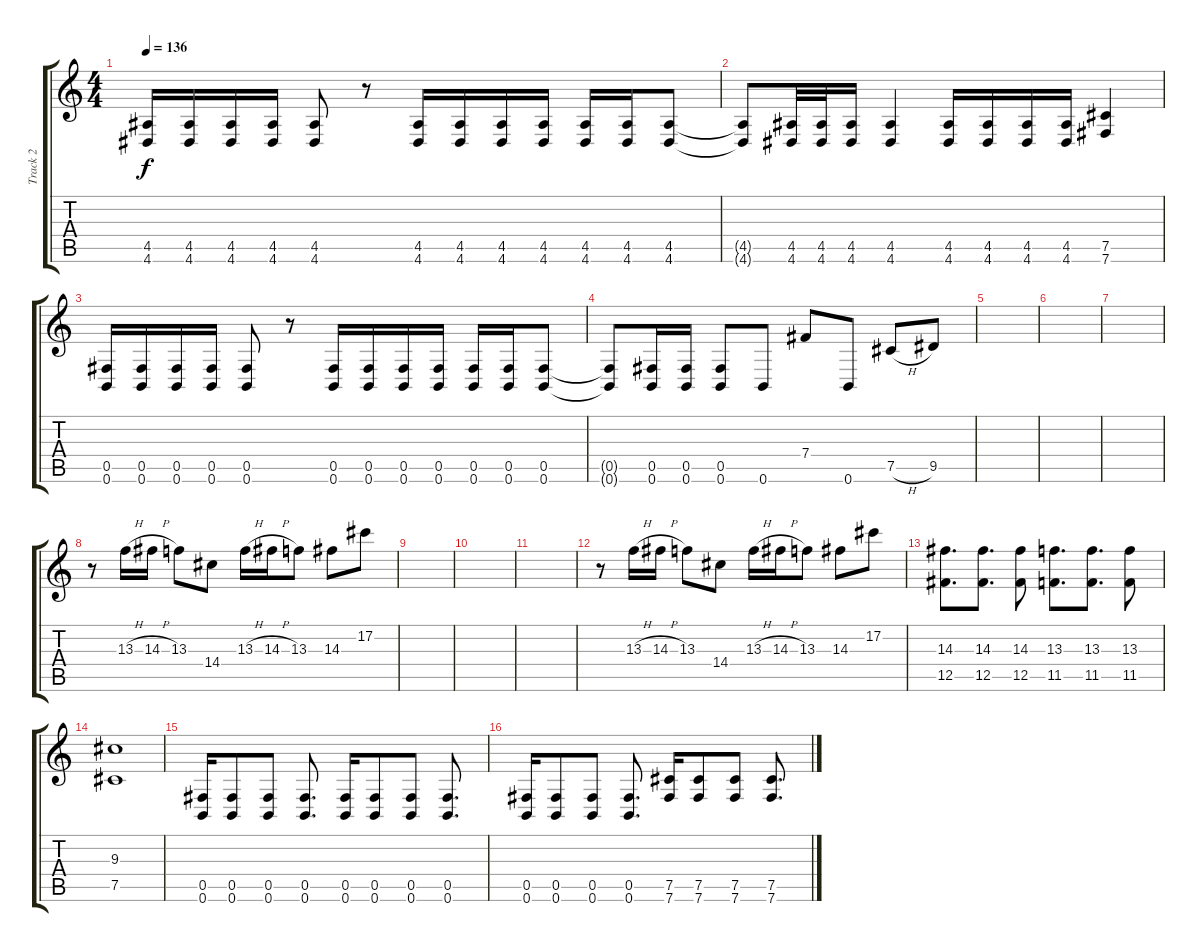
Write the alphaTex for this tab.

\track ("Track 2" "Track 2") {instrument distortionguitar}
\staff {score tabs}
\tuning (Db4 Ab3 E3 B2 Gb2 B1) {hide}
\ts (4 4)
\tempo 136
\clef g2
\ks c
(4.5 4.6).16{dy f} (4.5 4.6).16 (4.5 4.6).16 (4.5 4.6).16 (4.5 4.6).8 r.8 (4.5 4.6).16 (4.5 4.6).16 (4.5 4.6).16 (4.5 4.6).16 (4.5 4.6).16 (4.5 4.6).16 (4.5 4.6).8 |
(4.5{t} 4.6{t}).8 (4.5 4.6).32 (4.5 4.6).32 (4.5 4.6).16 (4.5 4.6).4 (4.5 4.6).16 (4.5 4.6).16 (4.5 4.6).16 (4.5 4.6).16 (7.5 7.6).4 |
(0.5 0.6).16 (0.5 0.6).16 (0.5 0.6).16 (0.5 0.6).16 (0.5 0.6).8 r.8 (0.5 0.6).16 (0.5 0.6).16 (0.5 0.6).16 (0.5 0.6).16 (0.5 0.6).16 (0.5 0.6).16 (0.5 0.6).8 |
(0.5{t} 0.6{t}).8 (0.5 0.6).16 (0.5 0.6).16 (0.5 0.6).8 0.6.8 7.4.8 0.6.8 7.5{h}.8 9.5.8 |
|
|
|
r.8 13.3{h}.16 14.3{h}.16 13.3.8 14.4.8 13.3{h}.16 14.3{h}.16 13.3.8 14.3.8 17.2.8 |
|
|
|
r.8 13.3{h}.16 14.3{h}.16 13.3.8 14.4.8 13.3{h}.16 14.3{h}.16 13.3.8 14.3.8 17.2.8 |
(14.3 12.5).8{d} (14.3 12.5).8{d} (14.3 12.5).8 (13.3 11.5).8{d} (13.3 11.5).8{d} (13.3 11.5).8 |
(9.3 7.5).1 |
(0.5 0.6).16 (0.5 0.6).8 (0.5 0.6).8 (0.5 0.6).8{d} (0.5 0.6).16 (0.5 0.6).8 (0.5 0.6).8 (0.5 0.6).8{d} |
(0.5 0.6).16 (0.5 0.6).8 (0.5 0.6).8 (0.5 0.6).8{d} (7.5 7.6).16 (7.5 7.6).8 (7.5 7.6).8 (7.5 7.6).8{d}
